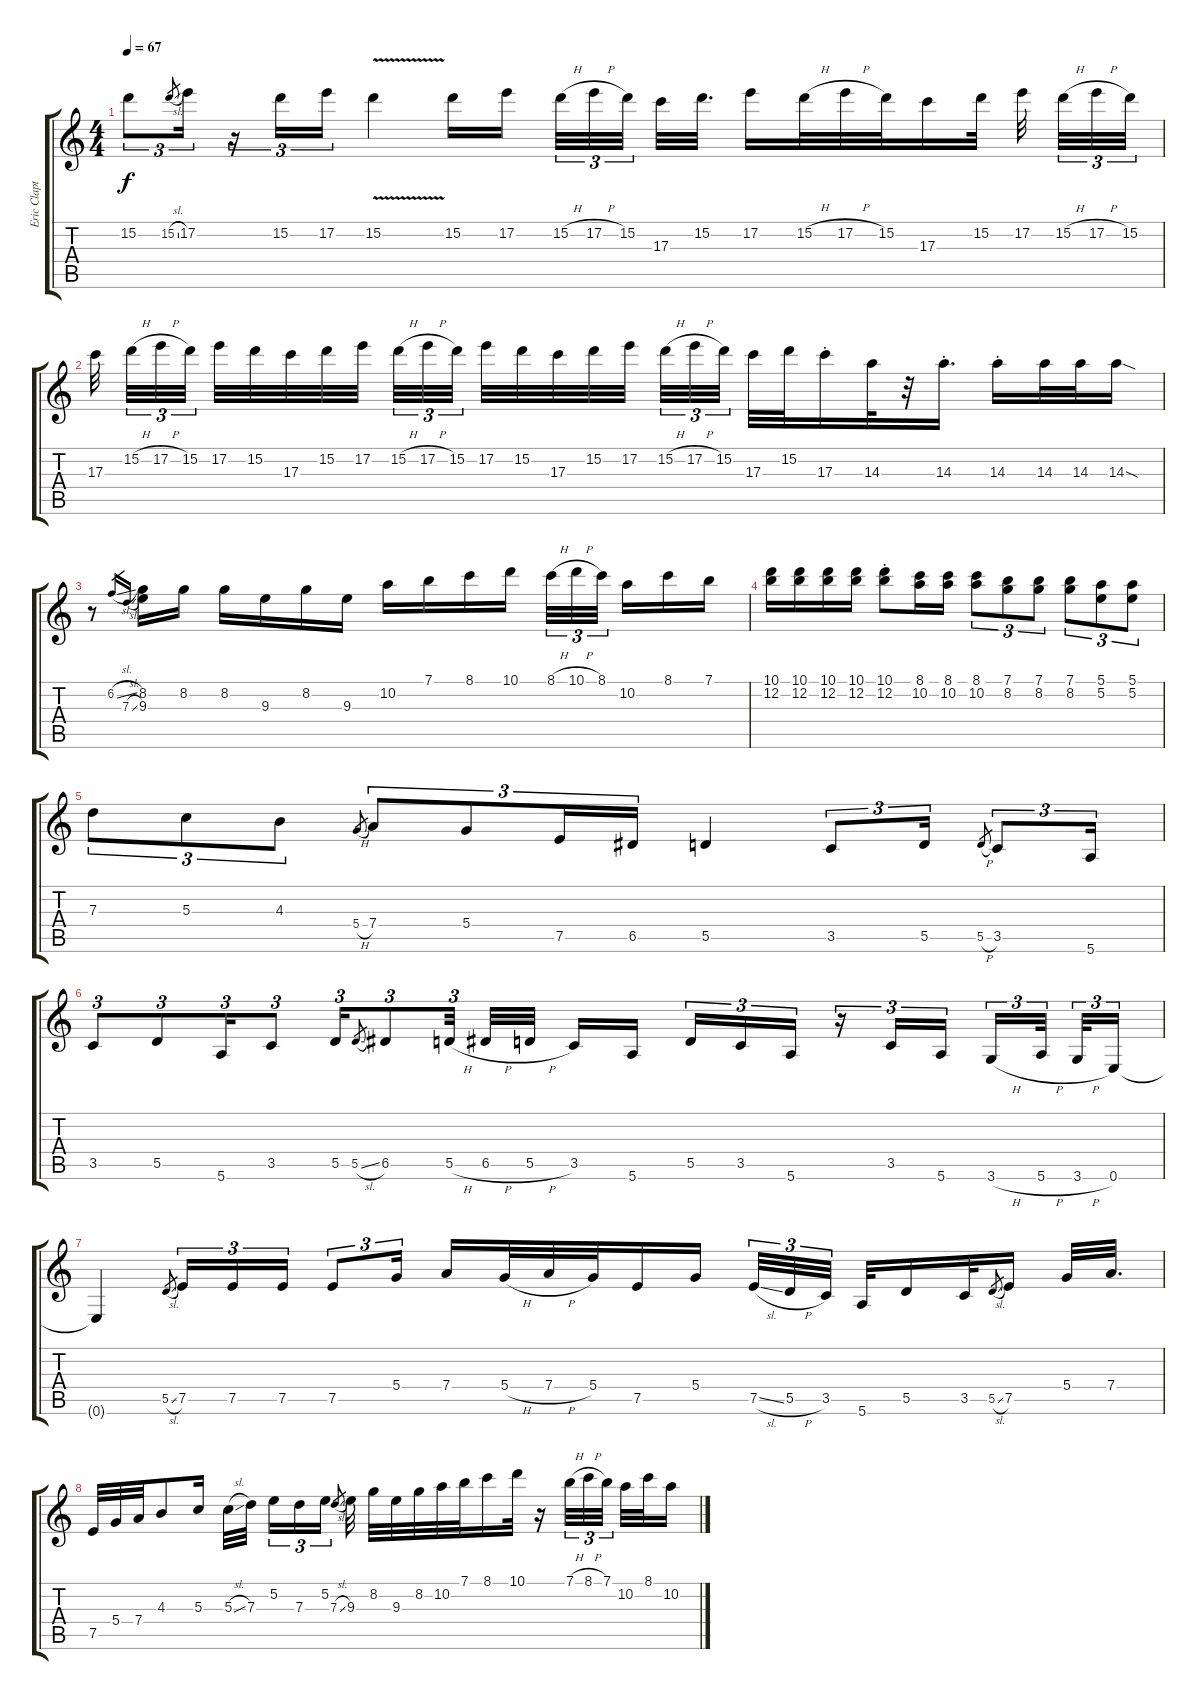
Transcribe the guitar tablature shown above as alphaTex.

\track ("Eric Clapton" "Eric Clapt") {instrument acousticguitarsteel}
\staff {score tabs}
\tuning (E4 B3 G3 D3 A2 E2) {hide}
\ts (4 4)
\tempo 67
\clef g2
\ks c
15.2.8{tu (3 2) dy f} 15.2{sl}.8{gr} 17.2.16{tu (3 2)} r.16{tu (3 2)} 15.2.16{tu (3 2)} 17.2.16{tu (3 2)} 15.2{v}.4 15.2.16 17.2.16{beam splitsecondary} 15.2{h}.32{tu (3 2)} 17.2{h}.32{tu (3 2)} 15.2.32{tu (3 2) beam splitsecondary} 17.3.32 15.2.32{d} 17.2.16 15.2{h}.32 17.2{h}.32 15.2.32 17.3.16 15.2.32 17.2.32{beam splitsecondary} 15.2{h}.32{tu (3 2)} 17.2{h}.32{tu (3 2)} 15.2.32{tu (3 2)} |
17.3.32{beam splitsecondary} 15.2{h}.32{tu (3 2)} 17.2{h}.32{tu (3 2)} 15.2.32{tu (3 2) beam splitsecondary} 17.2.32 15.2.32 17.3.32 15.2.32 17.2.32 15.2{h}.32{tu (3 2)} 17.2{h}.32{tu (3 2)} 15.2.32{tu (3 2) beam splitsecondary} 17.2.32 15.2.32 17.3.32 15.2.32 17.2.32{beam splitsecondary} 15.2{h}.32{tu (3 2)} 17.2{h}.32{tu (3 2)} 15.2.32{tu (3 2) beam splitsecondary} 17.3.32 15.2.32 17.3{st}.16 14.3.32 r.32 14.3{st}.16{d} 14.3{st}.16 14.3.32 14.3.32 14.3{sod}.16 |
r.8 6.2{sl}.16{gr} 7.3{sl}.16{gr} (8.2 9.3).16 8.2.16 8.2.16 9.3.16 8.2.16 9.3.16 10.2.16 7.1.16 8.1.16 10.1.16 8.1{h}.32{tu (3 2)} 10.1{h}.32{tu (3 2)} 8.1.32{tu (3 2) beam splitsecondary} 10.2.16 8.1.16 7.1.16 |
(10.1 12.2).16 (10.1 12.2).16 (10.1 12.2).16 (10.1 12.2).16 (10.1{st} 12.2{st}).8 (8.1 10.2).16 (8.1 10.2).16 (8.1 10.2).8{tu (3 2)} (7.1 8.2).8{tu (3 2)} (7.1 8.2).8{tu (3 2)} (7.1 8.2).8{tu (3 2)} (5.1 5.2).8{tu (3 2)} (5.1 5.2).8{tu (3 2)} |
7.3.8{tu (3 2)} 5.3.8{tu (3 2)} 4.3.8{tu (3 2)} 5.4{h}.8{gr} 7.4.8{tu (3 2)} 5.4.8{tu (3 2)} 7.5.16{tu (3 2)} 6.5.16{tu (3 2)} 5.5.4 3.5.8{tu (3 2)} 5.5.16{tu (3 2)} 5.5{h}.8{gr} 3.5.8{tu (3 2)} 5.6.16{tu (3 2)} |
3.5.8{tu (3 2)} 5.5.8{tu (3 2)} 5.6.16{tu (3 2)} 3.5.8{tu (3 2)} 5.5.16{tu (3 2)} 5.5{sl}.8{gr} 6.5.8{tu (3 2)} 5.5{h}.32{tu (3 2) beam splitsecondary} 6.5{h}.32 5.5{h}.32 3.5.16 5.6.16{beam splitsecondary} 5.5.16{tu (3 2)} 3.5.16{tu (3 2)} 5.6.16{tu (3 2)} r.16{tu (3 2)} 3.5.16{tu (3 2)} 5.6.16{tu (3 2) beam splitsecondary} 3.6{h}.16{tu (3 2)} 5.6{h}.32{tu (3 2) beam splitsecondary} 3.6{h}.32{tu (3 2)} 0.6.16{tu (3 2)} |
0.6{t}.4 5.5{sl}.8{gr} 7.5.16{tu (3 2)} 7.5.16{tu (3 2)} 7.5.16{tu (3 2)} 7.5.8{tu (3 2)} 5.4.16{tu (3 2)} 7.4.16 5.4{h}.32 7.4{h}.32 5.4.32 7.5.16 5.4.16 7.5{sl}.32{tu (3 2)} 5.5{h}.32{tu (3 2)} 3.5.32{tu (3 2) beam splitsecondary} 5.6.32 5.5.16 3.5.32 5.5{sl}.8{gr} 7.5.16 5.4.32 7.4.32{d} |
7.5.32 5.4.32 7.4.32 4.3.8 5.3.16 5.3{sl}.32 7.3.32{beam splitsecondary} 5.2.16{tu (3 2)} 7.3.16{tu (3 2)} 5.2.16{tu (3 2)} 7.3{sl}.8{gr beam splitsecondary} 9.3.32 8.2.32 9.3.32 8.2.32 10.2.32 7.1.32 8.1.16 10.1.32 r.16 7.1{h}.32{tu (3 2)} 8.1{h}.32{tu (3 2)} 7.1.32{tu (3 2) beam splitsecondary} 10.2.32 8.1.32 10.2.16
